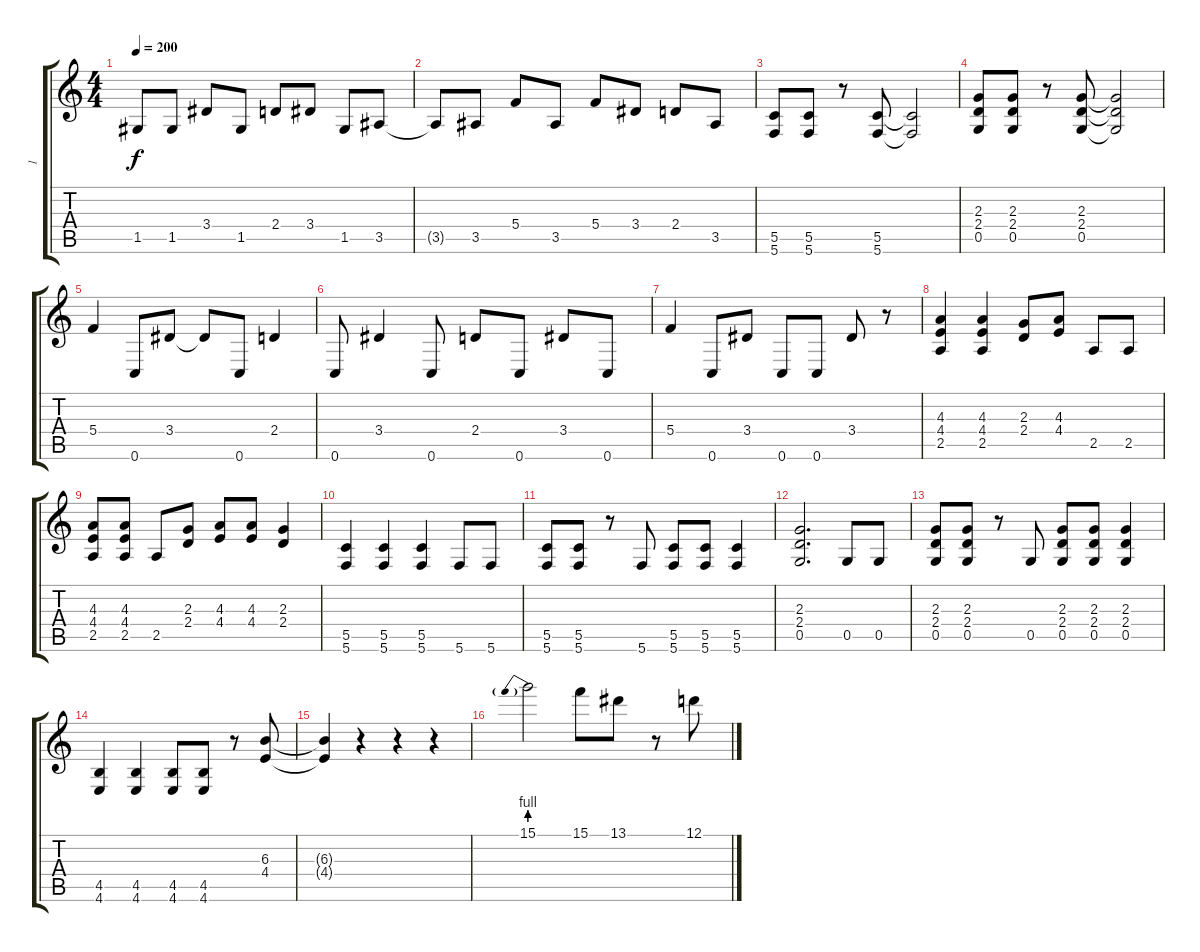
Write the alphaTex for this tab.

\track ("1" "1") {instrument acousticguitarsteel}
\staff {score tabs}
\tuning (D4 A3 F3 C3 G2 C2) {hide}
\ts (4 4)
\tempo 200
\clef g2
\ks c
1.5.8{dy f} 1.5.8 3.4.8 1.5.8 2.4.8 3.4.8 1.5.8 3.5.8 |
3.5{t}.8 3.5.8 5.4.8 3.5.8 5.4.8 3.4.8 2.4.8 3.5.8 |
(5.5 5.6).8 (5.5 5.6).8 r.8 (5.5 5.6).8 (5.5{t} 5.6{t}).2 |
(2.3 2.4 0.5).8 (2.3 2.4 0.5).8 r.8 (2.3 2.4 0.5).8 (2.3{t} 2.4{t} 0.5{t}).2 |
5.4.4 0.6.8 3.4.8 3.4{t}.8 0.6.8 2.4.4 |
0.6.8 3.4.4 0.6.8 2.4.8 0.6.8 3.4.8 0.6.8 |
5.4.4 0.6.8 3.4.8 0.6.8 0.6.8 3.4.8 r.8 |
(4.3 4.4 2.5).4 (4.3 4.4 2.5).4 (2.3 2.4).8 (4.3 4.4).8 2.5.8 2.5.8 |
(4.3 4.4 2.5).8 (4.3 4.4 2.5).8 2.5.8 (2.3 2.4).8 (4.3 4.4).8 (4.3 4.4).8 (2.3 2.4).4 |
(5.5 5.6).4 (5.5 5.6).4 (5.5 5.6).4 5.6.8 5.6.8 |
(5.5 5.6).8 (5.5 5.6).8 r.8 5.6.8 (5.5 5.6).8 (5.5 5.6).8 (5.5 5.6).4 |
(2.3 2.4 0.5).2{d} 0.5.8 0.5.8 |
(2.3 2.4 0.5).8 (2.3 2.4 0.5).8 r.8 0.5.8 (2.3 2.4 0.5).8 (2.3 2.4 0.5).8 (2.3 2.4 0.5).4 |
(4.5 4.6).4 (4.5 4.6).4 (4.5 4.6).8 (4.5 4.6).8 r.8 (6.3 4.4).8 |
(6.3{t} 4.4{t}).4 r.4 r.4 r.4 |
15.1{be (prebend 0 4 60 4)}.2 15.1.8 13.1.8 r.8 12.1.8
